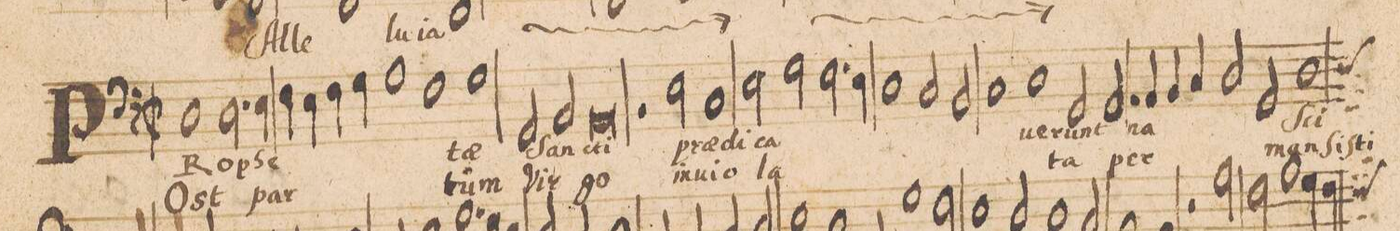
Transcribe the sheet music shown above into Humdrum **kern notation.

**kern	**text	**text
*I"BASSVS.	*	*
*clefF4	*	*
*k[]	*	*
*met(C|)	*	*
*M2/1	*	*
*M2/1	*	*
*met(C|)	*	*
1D	PRo-	POst
2.D\	-phe-	.
4E\	.	par-
=20-	=20-	=20-
4F\	.	.
4E\	.	.
4F\	.	.
4G\	.	.
1A	.	.
=21-	=21-	=21-
1F	.	.
1G	-tae	-tum
=22-	=22-	=22-
2GG/	San-	Vir-
2BB/	.	.
0AA	-cti	-go
=23-	=23-	=23-
2r	.	.
2E\	prae-	in-
=24-	=24-	=24-
1C	-di-	-uio-
2E\	-ca-	-la-
2G\	.	.
=25-	=25-	=25-
2.F\	.	.
4E\	.	.
1D	.	.
=26-	=26-	=26-
2C/	.	.
2BB/	.	.
1C	.	.
=27-	=27-	=27-
1D	-ue-	.
2GG/	-runt	-ta
2.GG/	.	per-
=28-	=28-	=28-
4AA/	na-	.
4BB/	.	.
4C/	.	.
2D/	.	man-
2GG/	.	-ſi-
=29-	=29-	=29-
*custos:D	*	*
1D	-Sci	-ſti
*-	*-	*-
